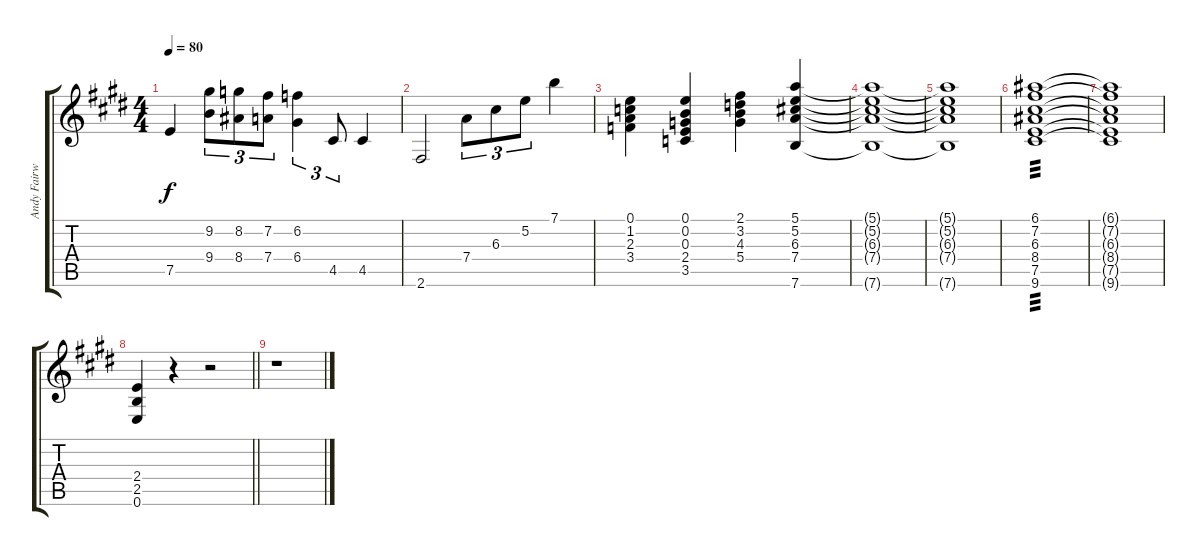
\track ("Andy Fairwether Low Guitar II" "Andy Fairw") {instrument electricguitarjazz}
\staff {score tabs}
\tuning (E4 B3 G3 D3 A2 E2) {hide}
\ts (4 4)
\tempo 80
\clef g2
\ks e
7.5.4{dy f} (9.2 9.4).8{tu (3 2)} (8.2 8.4).8{tu (3 2)} (7.2 7.4).8{tu (3 2)} (6.2 6.4).4{tu (3 2)} 4.5.8{tu (3 2)} 4.5.4 |
2.6.2 7.4.8{tu (3 2)} 6.3.8{tu (3 2)} 5.2.8{tu (3 2)} 7.1.4 |
(0.1 1.2 2.3 3.4).4 (0.1 0.2 0.3 2.4 3.5).4 (2.1 3.2 4.3 5.4).4 (5.1 5.2 6.3 7.4 7.6).4 |
(5.1{t} 5.2{t} 6.3{t} 7.4{t} 7.6{t}).1 |
(5.1{t} 5.2{t} 6.3{t} 7.4{t} 7.6{t}).1 |
(6.1 7.2 6.3 8.4 7.5 9.6).1{tp 3} |
(6.1{t} 7.2{t} 6.3{t} 8.4{t} 7.5{t} 9.6{t}).1 |
\barLineRight lightlight
(2.4 2.5 0.6).4 r.4 r.2 |
r.1
